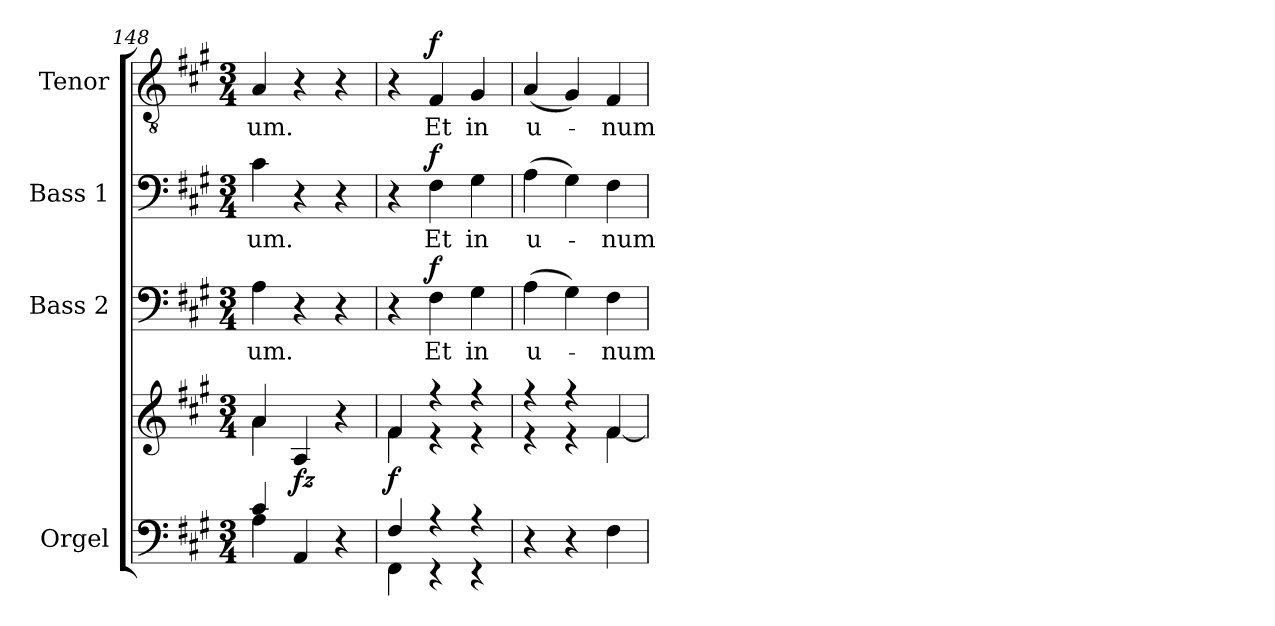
**kern	**kern	**dynam	**kern	**text	**dynam	**kern	**text	**dynam	**kern	**text	**dynam
*part4	*part4	*part4	*part3	*part3	*part3	*part2	*part2	*part2	*part1	*part1	*part1
*staff5	*staff4	*staff4/5	*staff3	*staff3	*staff3	*staff2	*staff2	*staff2	*staff1	*staff1	*staff1
*I"Orgel	*	*	*I"Bass 2	*	*	*I"Bass 1	*	*	*I"Tenor	*	*
*I'Org.	*	*	*I'B2.	*	*	*I'B1.	*	*	*I'T.	*	*
*clefF4	*clefG2	*	*clefF4	*	*	*clefF4	*	*	*clefGv2	*	*
*k[f#c#g#]	*k[f#c#g#]	*	*k[f#c#g#]	*	*	*k[f#c#g#]	*	*	*k[f#c#g#]	*	*
*A:	*A:	*	*A:	*	*	*A:	*	*	*A:	*	*
*M3/4	*M3/4	*	*M3/4	*	*	*M3/4	*	*	*M3/4	*	*
=148	=148	=148	=148	=148	=148	=148	=148	=148	=148	=148	=148
*^	*^	*	*	*	*	*	*	*	*	*	*
!	!	!	!	!	!	!LO:LY:b	!	!	!LO:LY:b	!	!	!LO:LY:b	!
4c#/	4A\	4a/	4a\	.	4A\	-um.	.	4c#\	-um.	.	4A/	-um.	.
!	!	!	!	!LO:DY:b	!	!	!	!	!	!	!	!	!
2ryy	4AA/	4A/	2ryy	fz	4r	.	.	4r	.	.	4r	.	.
.	4r	4r	.	.	4r	.	.	4r	.	.	4r	.	.
=149	=149	=149	=149	=149	=149	=149	=149	=149	=149	=149	=149	=149	=149
!	!	!	!	!LO:DY:b	!	!	!	!	!	!	!	!	!
4F#/	4FF#\	4f#/	4f#\	f	4r	.	.	4r	.	.	4r	.	.
!	!	!	!	!	!	!LO:LY:b	!LO:DY:a	!	!LO:LY:b	!LO:DY:a	!	!LO:LY:b	!LO:DY:a
4r	4r	4r	4r	.	4F#\	Et	f	4F#\	Et	f	4F#/	Et	f
!	!	!	!	!	!	!LO:LY:b	!	!	!LO:LY:b	!	!	!LO:LY:b	!
4r	4r	4r	4r	.	4G#\	in	.	4G#\	in	.	4G#/	in	.
=150	=150	=150	=150	=150	=150	=150	=150	=150	=150	=150	=150	=150	=150
!	!	!	!	!	!	!LO:LY:b	!	!	!LO:LY:b	!	!	!LO:LY:b	!
*v	*v	*	*	*	*	*	*	*	*	*	*	*	*
4r	4r	4r	.	(>4A\	u-	.	(>4A\	u-	.	(<4A/	u-	.
4r	4r	4r	.	4G#\)	.	.	4G#\)	.	.	4G#/)	.	.
!	!	!	!	!	!LO:LY:b	!	!	!LO:LY:b	!	!	!LO:LY:b	!
4F#\	4f#/	[<4f#\	.	4F#\	-num	.	4F#\	-num	.	4F#/	-num	.
*	*v	*v	*	*	*	*	*	*	*	*	*	*
=	=	=	=	=	=	=	=	=	=	=	=
*-	*-	*-	*-	*-	*-	*-	*-	*-	*-	*-	*-
